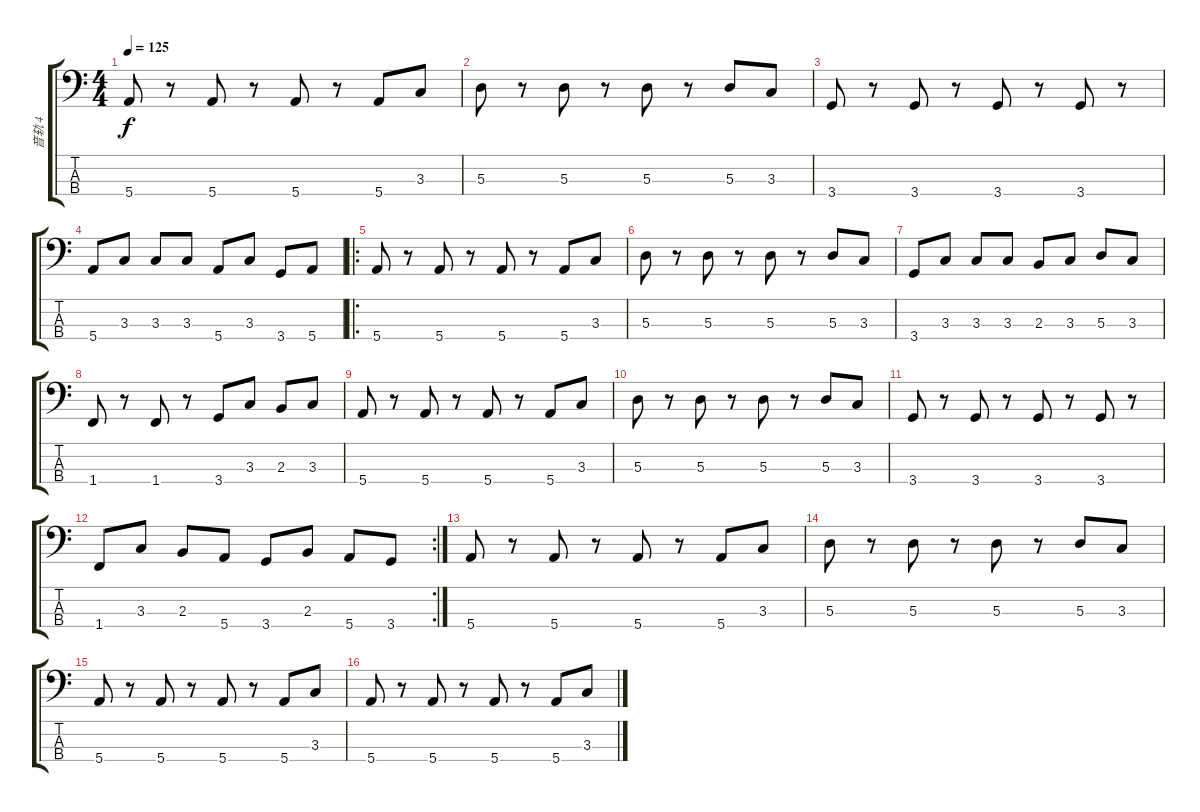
\track ("音轨 4" "音轨 4") {solo instrument electricbassfinger}
\staff {score tabs}
\tuning (G2 D2 A1 E1) {hide}
\ts (4 4)
\tempo 125
\clef f4
\ks c
5.4.8{dy f} r.8 5.4.8 r.8 5.4.8 r.8 5.4.8 3.3.8 |
5.3.8 r.8 5.3.8 r.8 5.3.8 r.8 5.3.8 3.3.8 |
3.4.8 r.8 3.4.8 r.8 3.4.8 r.8 3.4.8 r.8 |
5.4.8 3.3.8 3.3.8 3.3.8 5.4.8 3.3.8 3.4.8 5.4.8 |
\ro
5.4.8 r.8 5.4.8 r.8 5.4.8 r.8 5.4.8 3.3.8 |
5.3.8 r.8 5.3.8 r.8 5.3.8 r.8 5.3.8 3.3.8 |
3.4.8 3.3.8 3.3.8 3.3.8 2.3.8 3.3.8 5.3.8 3.3.8 |
1.4.8 r.8 1.4.8 r.8 3.4.8 3.3.8 2.3.8 3.3.8 |
5.4.8 r.8 5.4.8 r.8 5.4.8 r.8 5.4.8 3.3.8 |
5.3.8 r.8 5.3.8 r.8 5.3.8 r.8 5.3.8 3.3.8 |
3.4.8 r.8 3.4.8 r.8 3.4.8 r.8 3.4.8 r.8 |
\rc 2
1.4.8 3.3.8 2.3.8 5.4.8 3.4.8 2.3.8 5.4.8 3.4.8 |
5.4.8 r.8 5.4.8 r.8 5.4.8 r.8 5.4.8 3.3.8 |
5.3.8 r.8 5.3.8 r.8 5.3.8 r.8 5.3.8 3.3.8 |
5.4.8 r.8 5.4.8 r.8 5.4.8 r.8 5.4.8 3.3.8 |
5.4.8 r.8 5.4.8 r.8 5.4.8 r.8 5.4.8 3.3.8
